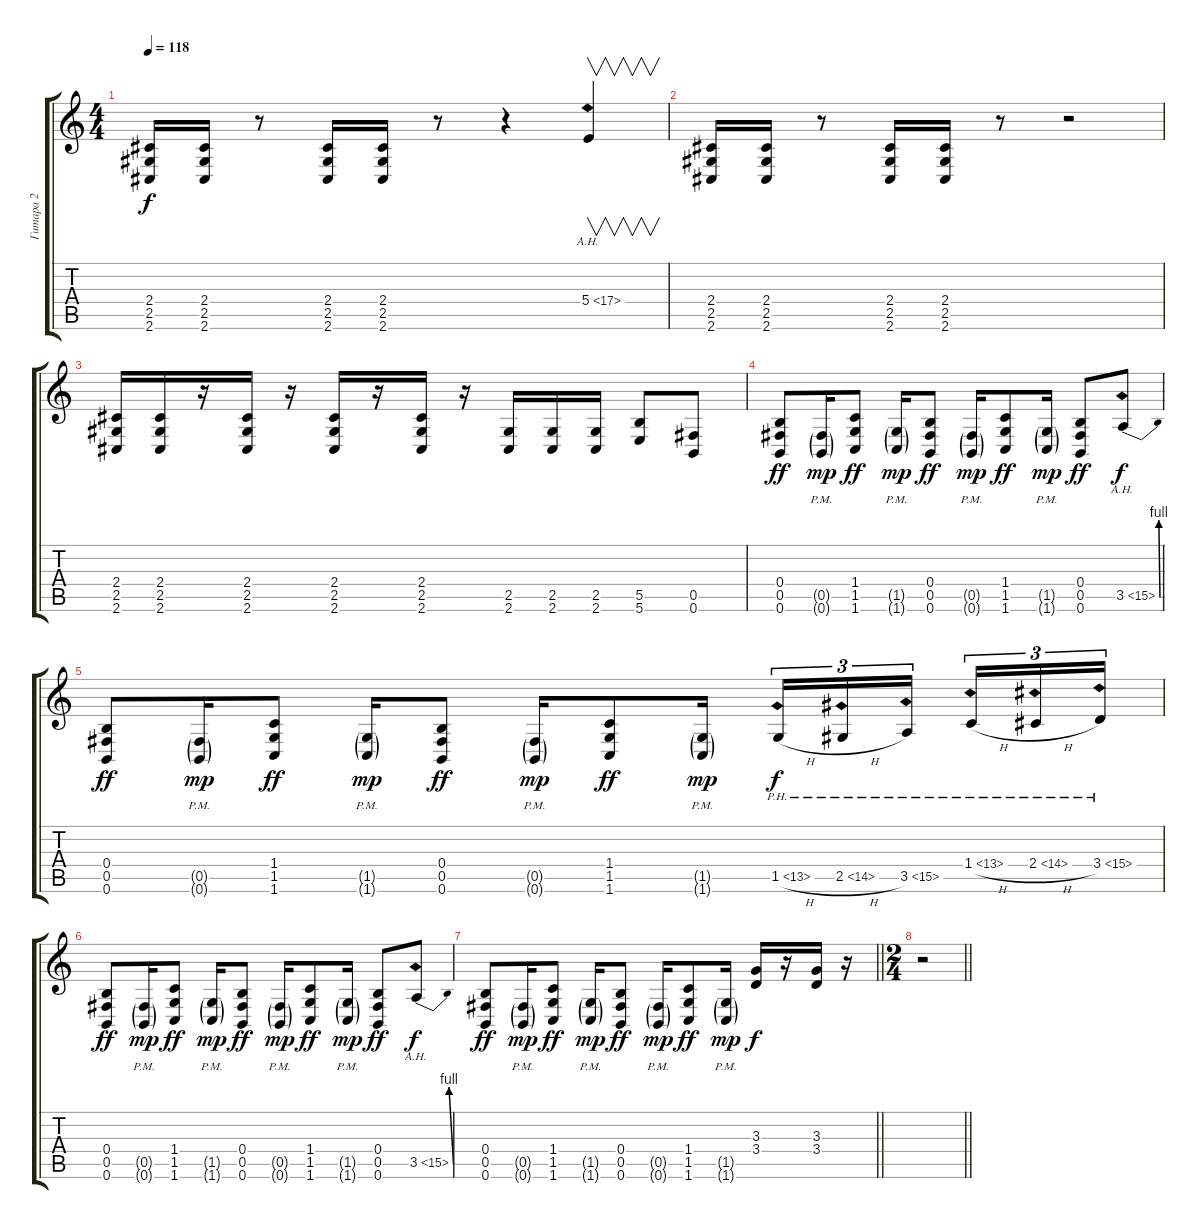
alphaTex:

\track ("Гитара 2" "Гитара 2") {instrument acousticguitarsteel}
\staff {score tabs}
\tuning (Db4 Ab3 E3 B2 Gb2 B1) {hide}
\ts (4 4)
\tempo 118
\clef g2
\ks c
(2.4 2.5 2.6).16{dy f} (2.4 2.5 2.6).16 r.8 (2.4 2.5 2.6).16 (2.4 2.5 2.6).16 r.8 r.4 5.4{ah 12}.4{v} |
(2.4 2.5 2.6).16 (2.4 2.5 2.6).16 r.8 (2.4 2.5 2.6).16 (2.4 2.5 2.6).16 r.8 r.2 |
(2.4 2.5 2.6).16 (2.4 2.5 2.6).16 r.16 (2.4 2.5 2.6).16 r.16 (2.4 2.5 2.6).16 r.16 (2.4 2.5 2.6).16 r.16 (2.5 2.6).16 (2.5 2.6).16 (2.5 2.6).16 (5.5 5.6).8 (0.5 0.6).8 |
(0.4 0.5 0.6).8{dy ff} (0.5{g pm} 0.6{g pm}).16{dy mp} (1.4 1.5 1.6).8{dy ff} (1.5{g pm} 1.6{g pm}).16{dy mp} (0.4 0.5 0.6).8{dy ff} (0.5{g pm} 0.6{g pm}).16{dy mp} (1.4 1.5 1.6).8{dy ff} (1.5{g pm} 1.6{g pm}).16{dy mp} (0.4 0.5 0.6).8{dy ff} 3.5{be (bend 0 0 60 4) ah 12}.8{dy f} |
(0.4 0.5 0.6).8{dy ff} (0.5{g pm} 0.6{g pm}).16{dy mp} (1.4 1.5 1.6).8{dy ff} (1.5{g pm} 1.6{g pm}).16{dy mp} (0.4 0.5 0.6).8{dy ff} (0.5{g pm} 0.6{g pm}).16{dy mp} (1.4 1.5 1.6).8{dy ff} (1.5{g pm} 1.6{g pm}).16{dy mp} 1.5{ph 12 h}.16{tu (3 2) dy f} 2.5{ph 12 h}.16{tu (3 2)} 3.5{ph 12}.16{tu (3 2)} 1.4{ph 12 h}.16{tu (3 2)} 2.4{ph 12 h}.16{tu (3 2)} 3.4{ph 12}.16{tu (3 2)} |
(0.4 0.5 0.6).8{dy ff} (0.5{g pm} 0.6{g pm}).16{dy mp} (1.4 1.5 1.6).8{dy ff} (1.5{g pm} 1.6{g pm}).16{dy mp} (0.4 0.5 0.6).8{dy ff} (0.5{g pm} 0.6{g pm}).16{dy mp} (1.4 1.5 1.6).8{dy ff} (1.5{g pm} 1.6{g pm}).16{dy mp} (0.4 0.5 0.6).8{dy ff} 3.5{be (bend 0 0 60 4) ah 12}.8{dy f} |
\barLineRight lightlight
(0.4 0.5 0.6).8{dy ff} (0.5{g pm} 0.6{g pm}).16{dy mp} (1.4 1.5 1.6).8{dy ff} (1.5{g pm} 1.6{g pm}).16{dy mp} (0.4 0.5 0.6).8{dy ff} (0.5{g pm} 0.6{g pm}).16{dy mp} (1.4 1.5 1.6).8{dy ff} (1.5{g pm} 1.6{g pm}).16{dy mp} (3.3 3.4).16{dy f} r.16 (3.3 3.4).16 r.16 |
\ts (2 4)
\barLineRight lightlight
r.2
